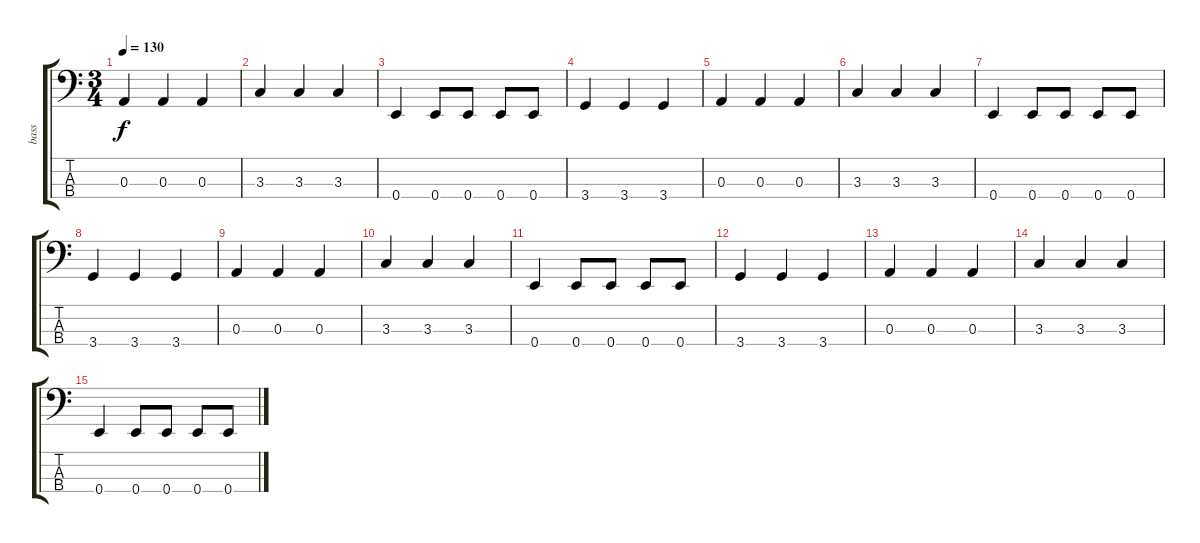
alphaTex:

\track ("bass" "bass") {instrument acousticbass}
\staff {score tabs}
\tuning (G2 D2 A1 E1) {hide}
\ts (3 4)
\tempo 130
\clef f4
\ks c
0.3.4{dy f} 0.3.4 0.3.4 |
3.3.4 3.3.4 3.3.4 |
0.4.4 0.4.8 0.4.8 0.4.8 0.4.8 |
3.4.4 3.4.4 3.4.4 |
0.3.4 0.3.4 0.3.4 |
3.3.4 3.3.4 3.3.4 |
0.4.4 0.4.8 0.4.8 0.4.8 0.4.8 |
3.4.4 3.4.4 3.4.4 |
0.3.4 0.3.4 0.3.4 |
3.3.4 3.3.4 3.3.4 |
0.4.4 0.4.8 0.4.8 0.4.8 0.4.8 |
3.4.4 3.4.4 3.4.4 |
0.3.4 0.3.4 0.3.4 |
3.3.4 3.3.4 3.3.4 |
0.4.4 0.4.8 0.4.8 0.4.8 0.4.8
